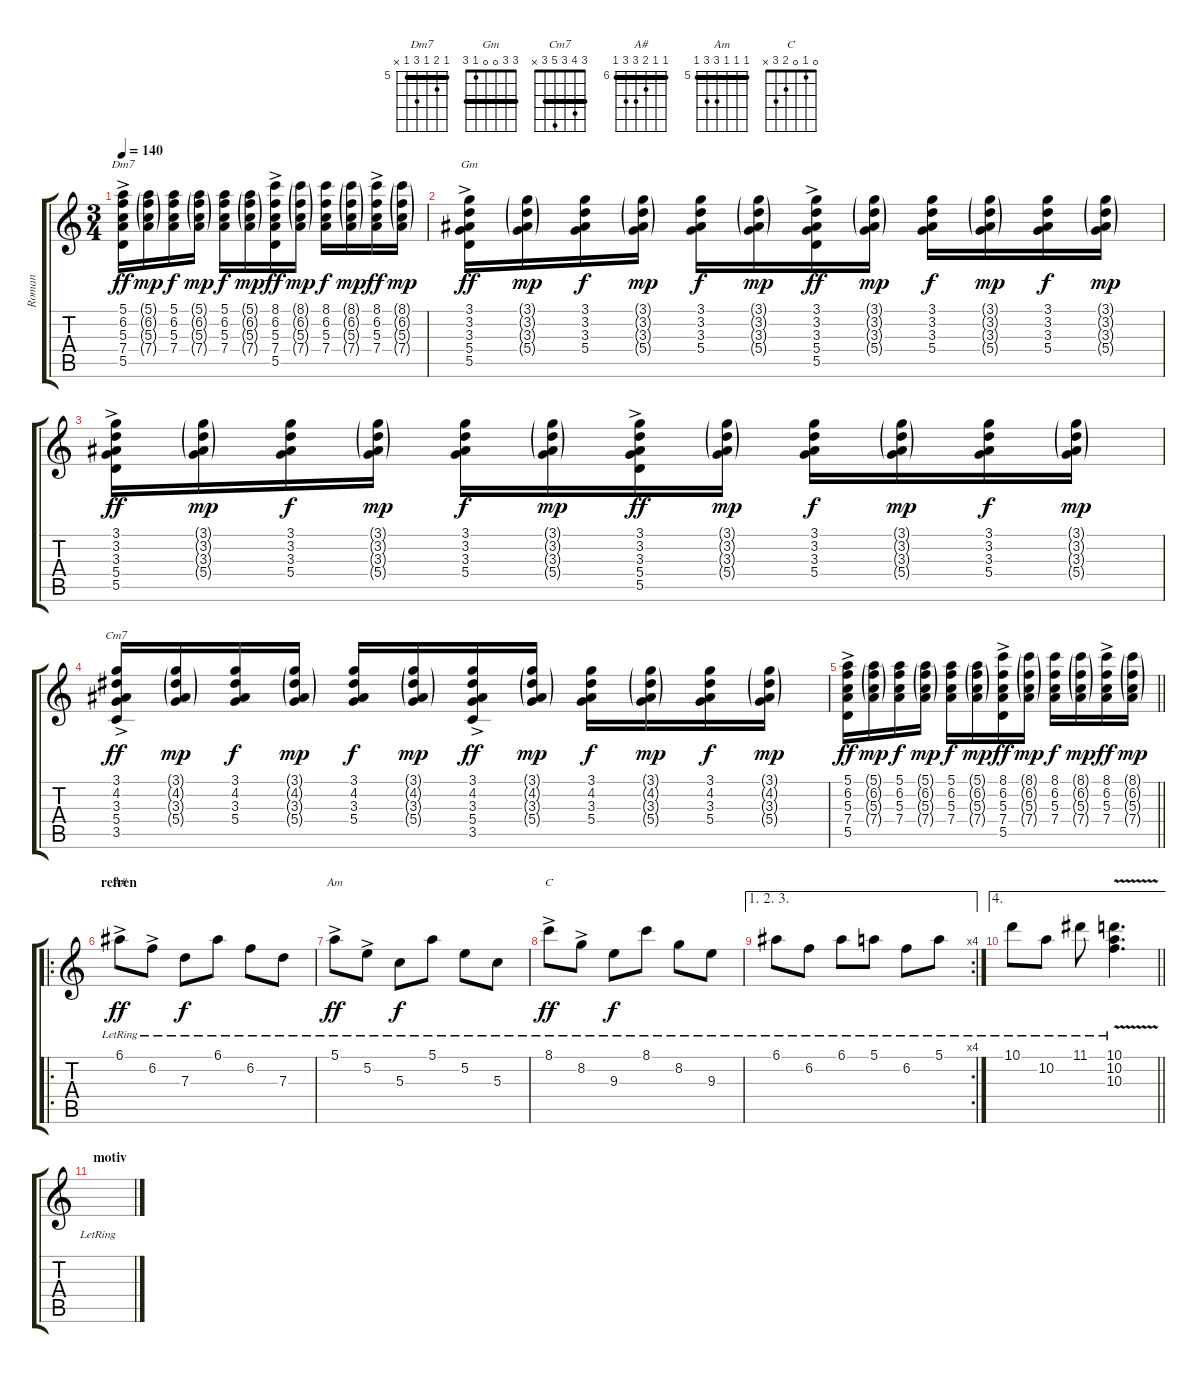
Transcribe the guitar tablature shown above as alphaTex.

\track ("Roman" "Roman") {instrument electricguitarjazz}
\staff {score tabs}
\tuning (E4 B3 G3 D3 A2 E2) {hide}
\chord ("Dm7" 5 6 5 7 5 x) {firstfret 5 barre 5}
\chord ("Gm" 3 3 0 0 1 3) {barre 3}
\chord ("Cm7" 3 4 3 5 3 x) {barre 3}
\chord ("A#" 6 6 7 8 8 6) {firstfret 6 barre 6}
\chord ("Am" 5 5 5 7 7 5) {firstfret 5 barre 5}
\chord ("C" 0 1 0 2 3 x)
\ts (3 4)
\tempo 140
\clef g2
\ks c
(5.1{ac} 6.2{ac} 5.3{ac} 7.4{ac} 5.5{ac}).16{ch "Dm7" dy ff} (5.1{g} 6.2{g} 5.3{g} 7.4{g}).16{dy mp} (5.1 6.2 5.3 7.4).16{dy f} (5.1{g} 6.2{g} 5.3{g} 7.4{g}).16{dy mp} (5.1 6.2 5.3 7.4).16{dy f} (5.1{g} 6.2{g} 5.3{g} 7.4{g}).16{dy mp} (8.1{ac} 6.2{ac} 5.3{ac} 7.4{ac} 5.5{ac}).16{dy ff} (8.1{g} 6.2{g} 5.3{g} 7.4{g}).16{dy mp} (8.1 6.2 5.3 7.4).16{dy f} (8.1{g} 6.2{g} 5.3{g} 7.4{g}).16{dy mp} (8.1{ac} 6.2{ac} 5.3{ac} 7.4{ac}).16{dy ff} (8.1{g} 6.2{g} 5.3{g} 7.4{g}).16{dy mp} |
(3.1{ac} 3.2{ac} 3.3{ac} 5.4{ac} 5.5{ac}).16{ch "Gm" dy ff} (3.1{g} 3.2{g} 3.3{g} 5.4{g}).16{dy mp} (3.1 3.2 3.3 5.4).16{dy f} (3.1{g} 3.2{g} 3.3{g} 5.4{g}).16{dy mp} (3.1 3.2 3.3 5.4).16{dy f} (3.1{g} 3.2{g} 3.3{g} 5.4{g}).16{dy mp} (3.1{ac} 3.2{ac} 3.3{ac} 5.4{ac} 5.5{ac}).16{dy ff} (3.1{g} 3.2{g} 3.3{g} 5.4{g}).16{dy mp} (3.1 3.2 3.3 5.4).16{dy f} (3.1{g} 3.2{g} 3.3{g} 5.4{g}).16{dy mp} (3.1 3.2 3.3 5.4).16{dy f} (3.1{g} 3.2{g} 3.3{g} 5.4{g}).16{dy mp} |
(3.1{ac} 3.2{ac} 3.3{ac} 5.4{ac} 5.5{ac}).16{dy ff} (3.1{g} 3.2{g} 3.3{g} 5.4{g}).16{dy mp} (3.1 3.2 3.3 5.4).16{dy f} (3.1{g} 3.2{g} 3.3{g} 5.4{g}).16{dy mp} (3.1 3.2 3.3 5.4).16{dy f} (3.1{g} 3.2{g} 3.3{g} 5.4{g}).16{dy mp} (3.1{ac} 3.2{ac} 3.3{ac} 5.4{ac} 5.5{ac}).16{dy ff} (3.1{g} 3.2{g} 3.3{g} 5.4{g}).16{dy mp} (3.1 3.2 3.3 5.4).16{dy f} (3.1{g} 3.2{g} 3.3{g} 5.4{g}).16{dy mp} (3.1 3.2 3.3 5.4).16{dy f} (3.1{g} 3.2{g} 3.3{g} 5.4{g}).16{dy mp} |
(3.1{ac} 4.2{ac} 3.3{ac} 5.4{ac} 3.5{ac}).16{ch "Cm7" dy ff} (3.1{g} 4.2{g} 3.3{g} 5.4{g}).16{dy mp} (3.1 4.2 3.3 5.4).16{dy f} (3.1{g} 4.2{g} 3.3{g} 5.4{g}).16{dy mp} (3.1 4.2 3.3 5.4).16{dy f} (3.1{g} 4.2{g} 3.3{g} 5.4{g}).16{dy mp} (3.1{ac} 4.2{ac} 3.3{ac} 5.4{ac} 3.5{ac}).16{dy ff} (3.1{g} 4.2{g} 3.3{g} 5.4{g}).16{dy mp} (3.1 4.2 3.3 5.4).16{dy f} (3.1{g} 4.2{g} 3.3{g} 5.4{g}).16{dy mp} (3.1 4.2 3.3 5.4).16{dy f} (3.1{g} 4.2{g} 3.3{g} 5.4{g}).16{dy mp} |
\barLineRight lightlight
(5.1{ac} 6.2{ac} 5.3{ac} 7.4{ac} 5.5{ac}).16{dy ff} (5.1{g} 6.2{g} 5.3{g} 7.4{g}).16{dy mp} (5.1 6.2 5.3 7.4).16{dy f} (5.1{g} 6.2{g} 5.3{g} 7.4{g}).16{dy mp} (5.1 6.2 5.3 7.4).16{dy f} (5.1{g} 6.2{g} 5.3{g} 7.4{g}).16{dy mp} (8.1{ac} 6.2{ac} 5.3{ac} 7.4{ac} 5.5{ac}).16{dy ff} (8.1{g} 6.2{g} 5.3{g} 7.4{g}).16{dy mp} (8.1 6.2 5.3 7.4).16{dy f} (8.1{g} 6.2{g} 5.3{g} 7.4{g}).16{dy mp} (8.1{ac} 6.2{ac} 5.3{ac} 7.4{ac}).16{dy ff} (8.1{g} 6.2{g} 5.3{g} 7.4{g}).16{dy mp} |
\ro
\section ("" "refren")
6.1{ac lr}.8{ch "A#" dy ff} 6.2{ac lr}.8 7.3{lr}.8{dy f} 6.1{lr}.8 6.2{lr}.8 7.3{lr}.8 |
5.1{ac lr}.8{ch "Am" dy ff} 5.2{ac lr}.8 5.3{lr}.8{dy f} 5.1{lr}.8 5.2{lr}.8 5.3{lr}.8 |
8.1{ac lr}.8{ch "C" dy ff} 8.2{ac lr}.8 9.3{lr}.8{dy f} 8.1{lr}.8 8.2{lr}.8 9.3{lr}.8 |
\ae (1 2 3)
\rc 4
6.1{lr}.8 6.2{lr}.8 6.1{lr}.8 5.1{lr}.8 6.2{lr}.8 5.1{lr}.8 |
\ae 4
\barLineRight lightlight
10.1{lr}.8 10.2{lr}.8 11.1{lr}.8 (10.1{v lr} 10.2{v lr} 10.3{v lr}).4{d} |
\section ("" "motiv")
